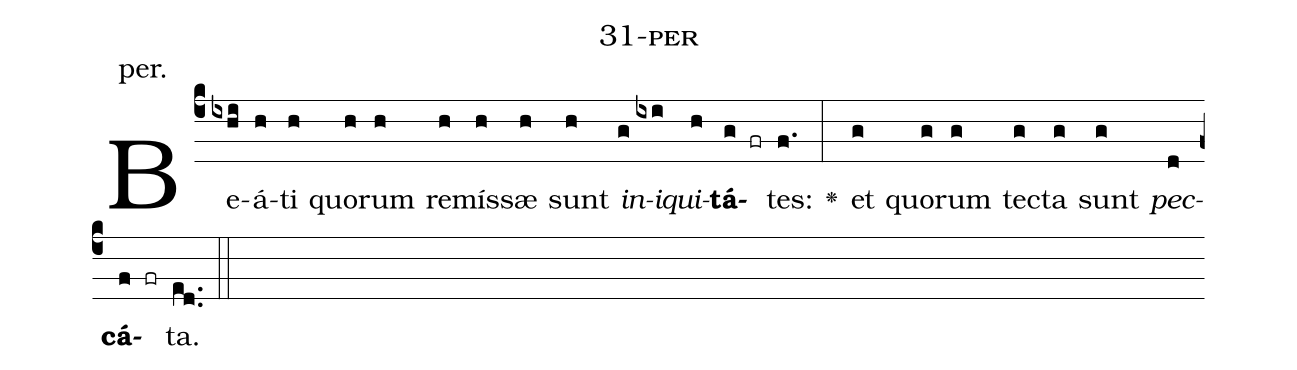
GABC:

name: 31-per;
annotation: per.;
%%
(c4)Be(ixhi)á(h)ti(h) quo(h)rum(h) re(h)mís(h)sæ(h) sunt(h) <i>in</i>(g)<i>i</i>(ixi)<i>qui</i>(h)<b>tá</b>(g fr)tes:(f.) <v>\greheightstar</v>(:) et(g) quo(g)rum(g) tec(g)ta(g) sunt(g) <i>pec</i>(d)<b>cá</b>(f fr)ta.(ed..) (::)


%E(g) u(g) o(g) u(d) a(f) e.(ed..) (::)
